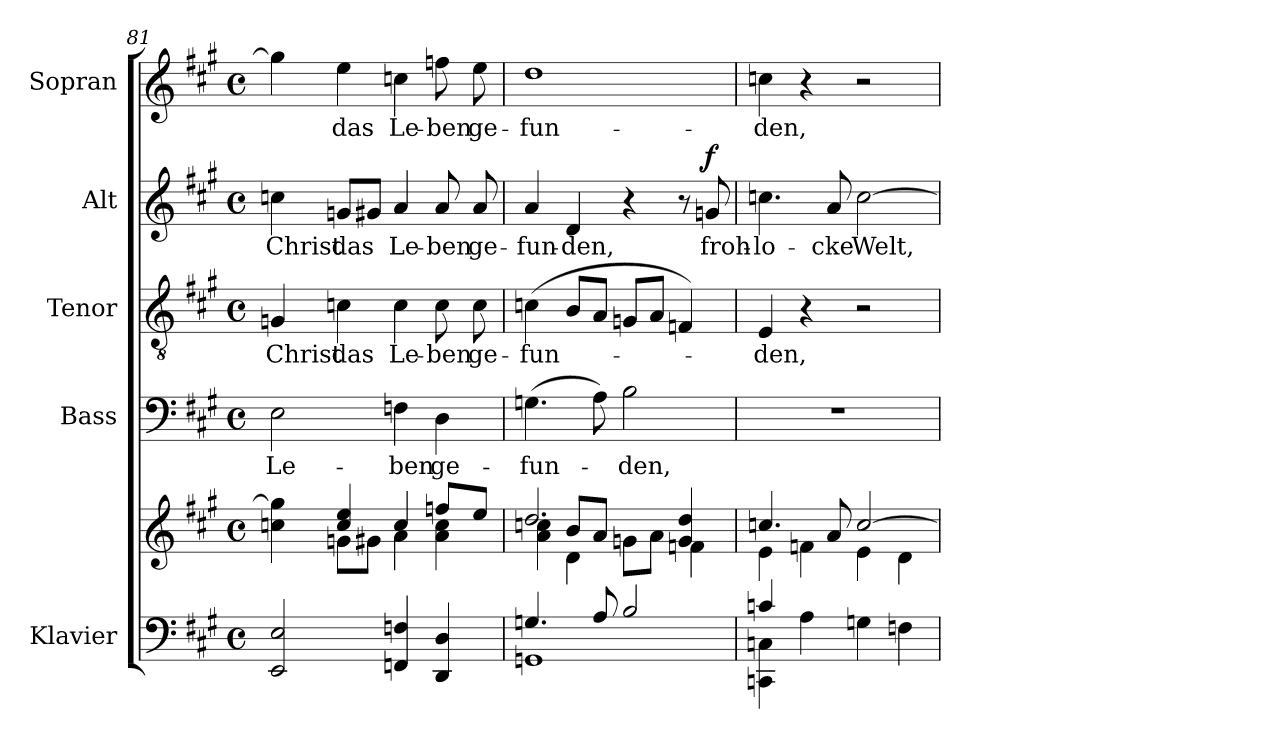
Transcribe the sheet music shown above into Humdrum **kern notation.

**kern	**kern	**kern	**text	**kern	**text	**kern	**text	**dynam	**kern	**text
*part5	*part5	*part4	*part4	*part3	*part3	*part2	*part2	*part2	*part1	*part1
*staff6	*staff5	*staff4	*staff4	*staff3	*staff3	*staff2	*staff2	*staff2	*staff1	*staff1
*I"Klavier	*	*I"Bass	*	*I"Tenor	*	*I"Alt	*	*	*I"Sopran	*
*	*	*I'B	*	*I'T	*	*I'A	*	*	*I'S	*
*clefF4	*clefG2	*clefF4	*	*clefGv2	*	*clefG2	*	*	*clefG2	*
*k[f#c#g#]	*k[f#c#g#]	*k[f#c#g#]	*	*k[f#c#g#]	*	*k[f#c#g#]	*	*	*k[f#c#g#]	*
*M4/4	*M4/4	*M4/4	*	*M4/4	*	*M4/4	*	*	*M4/4	*
*met(c)	*met(c)	*met(c)	*	*met(c)	*	*met(c)	*	*	*met(c)	*
=81	=81	=81	=81	=81	=81	=81	=81	=81	=81	=81
*	*^	*	*	*	*	*	*	*	*	*
!	!	!	!	!LO:LY:b	!	!LO:LY:b	!	!LO:LY:b	!	!	!
2EE/ 2E/	4ccn\ 4gg\]	4ryy	2E\	Le-	4Gn/	Christ	4ccn\	Christ	.	4gg\]	.
!	!	!	!	!	!	!LO:LY:b	!	!LO:LY:b	!	!	!LO:LY:b
.	4cc/ 4ee/	8gn\L	.	.	4cn\	das	8gn/L	das	.	4ee\	das
.	.	8g#X\J	.	.	.	.	8g#X/J	.	.	.	.
!	!	!	!	!LO:LY:b	!	!LO:LY:b	!	!LO:LY:b	!	!	!LO:LY:b
4FFn/ 4Fn/	4cc/	4a\	4Fn\	-ben	4c\	Le-	4a/	Le-	.	4ccn\	Le-
!	!	!	!	!LO:LY:b	!	!LO:LY:b	!	!LO:LY:b	!	!	!LO:LY:b
4DD/ 4D/	8ffn/L	4a\ 4cc\	4D\	ge-	8c\	-ben	8a/	-ben	.	8ffn\	-ben
!	!	!	!	!	!	!LO:LY:b	!	!LO:LY:b	!	!	!LO:LY:b
.	8ee/J	.	.	.	8c\	ge-	8a/	ge-	.	8ee\	ge-
=82	=82	=82	=82	=82	=82	=82	=82	=82	=82	=82	=82
*^	*	*^	*	*	*	*	*	*	*	*	*
!	!	!	!	!	!	!LO:LY:b	!	!LO:LY:b	!	!LO:LY:b	!	!	!LO:LY:b
4.Gn/	1GGn	2.dd/	4a\ 4ccn\	4ryy	(4.Gn\	-fun-	(4cn\	-fun-	4a/	-fun-	.	1dd	-fun-
!	!	!	!	!	!	!	!	!	!	!LO:LY:b	!	!	!
.	.	.	8b/L	4d\	.	.	8B/L	.	4d/	-den,	.	.	.
8A/	.	.	8a/J	.	8A\)	.	8A/J	.	.	.	.	.	.
!	!	!	!	!	!	!LO:LY:b	!	!	!	!	!	!	!
2B/	.	.	8gn\L	2ryy	2B\	-den,	8Gn/L	.	4r	.	.	.	.
.	.	.	8a\J	.	.	.	8A/J	.	.	.	.	.	.
.	.	4g/ 4dd/	4fn\	.	.	.	4Fn/)	.	8r	.	.	.	.
!	!	!	!	!	!	!	!	!	!	!LO:LY:b	!LO:DY:a	!	!
.	.	.	.	.	.	.	.	.	8gn/	froh-	f	.	.
*	*	*	*v	*v	*	*	*	*	*	*	*	*	*
!!LO:LB:g=z
=83	=83	=83	=83	=83	=83	=83	=83	=83	=83	=83	=83	=83
!	!	!	!	!	!	!	!LO:LY:b	!	!LO:LY:b	!	!	!LO:LY:b
4cn/	4CCn\ 4Cn\	4.ccn/	4e\	1r	.	4E/	-den,	4.ccn\	-lo-	.	4ccn\	-den,
4A\	2.ryy	.	4fn\	.	.	4r	.	.	.	.	4r	.
!	!	!	!	!	!	!	!	!	!LO:LY:b	!	!	!
.	.	8a/	.	.	.	.	.	8a/	-cke	.	.	.
!	!	!	!	!	!	!	!	!	!LO:LY:b	!	!	!
4Gn\	.	[2cc/	4e\	.	.	2r	.	[2cc\	Welt,	.	2r	.
4Fn\	.	.	4d\	.	.	.	.	.	.	.	.	.
*v	*v	*	*	*	*	*	*	*	*	*	*	*
*	*v	*v	*	*	*	*	*	*	*	*	*
=	=	=	=	=	=	=	=	=	=	=
*-	*-	*-	*-	*-	*-	*-	*-	*-	*-	*-
